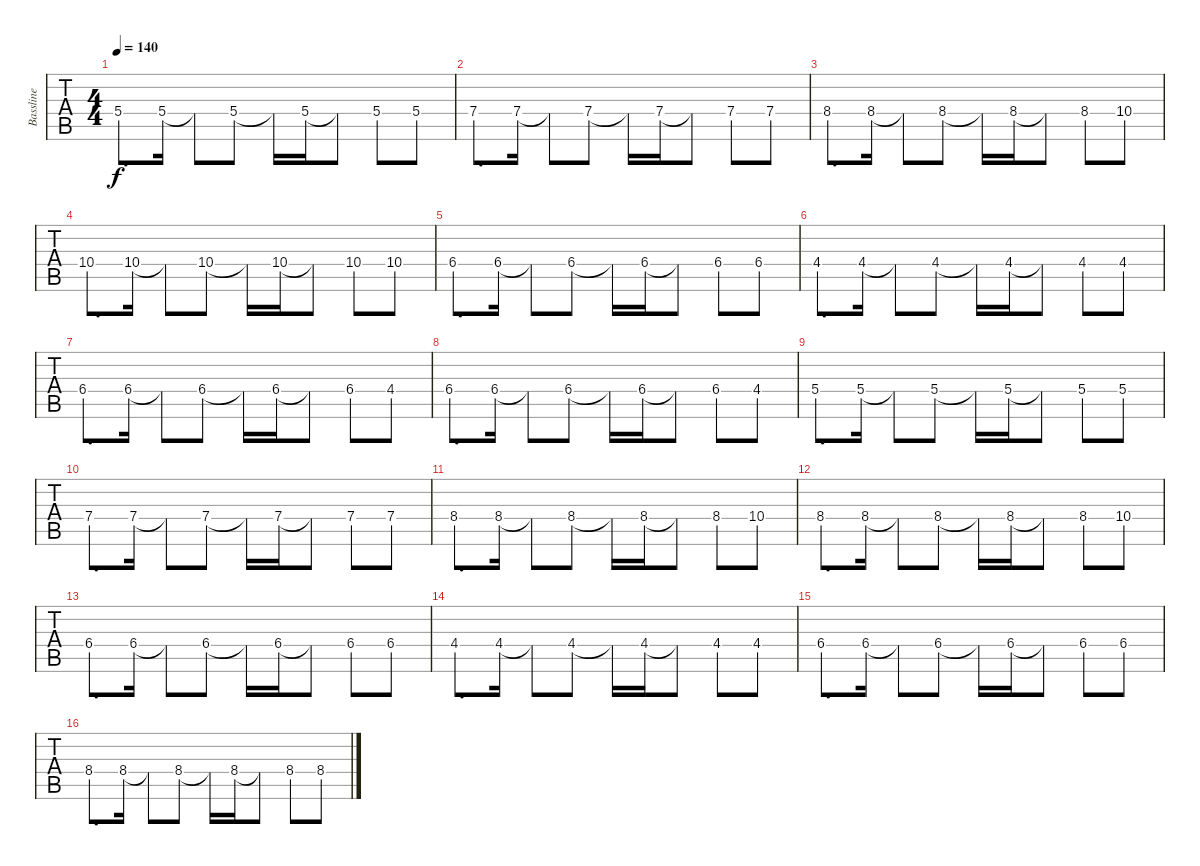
\track ("Bassline" "Bassline") {instrument electricbassfinger}
\staff {tabs}
\tuning (C3 G2 D2 A1 E1 B0) {hide}
\ts (4 4)
\section ("" "")
\tempo 140
\clef f4
\ks c
5.4.8{d dy f} 5.4.16 5.4{t}.8 5.4.8 5.4{t}.16 5.4.16 5.4{t}.8 5.4.8 5.4.8 |
7.4.8{d} 7.4.16 7.4{t}.8 7.4.8 7.4{t}.16 7.4.16 7.4{t}.8 7.4.8 7.4.8 |
8.4.8{d} 8.4.16 8.4{t}.8 8.4.8 8.4{t}.16 8.4.16 8.4{t}.8 8.4.8 10.4.8 |
10.4.8{d} 10.4.16 10.4{t}.8 10.4.8 10.4{t}.16 10.4.16 10.4{t}.8 10.4.8 10.4.8 |
\ks c#
6.4.8{d} 6.4.16 6.4{t}.8 6.4.8 6.4{t}.16 6.4.16 6.4{t}.8 6.4.8 6.4.8 |
4.4.8{d} 4.4.16 4.4{t}.8 4.4.8 4.4{t}.16 4.4.16 4.4{t}.8 4.4.8 4.4.8 |
6.4.8{d} 6.4.16 6.4{t}.8 6.4.8 6.4{t}.16 6.4.16 6.4{t}.8 6.4.8 4.4.8 |
6.4.8{d} 6.4.16 6.4{t}.8 6.4.8 6.4{t}.16 6.4.16 6.4{t}.8 6.4.8 4.4.8 |
\ks c
5.4.8{d} 5.4.16 5.4{t}.8 5.4.8 5.4{t}.16 5.4.16 5.4{t}.8 5.4.8 5.4.8 |
7.4.8{d} 7.4.16 7.4{t}.8 7.4.8 7.4{t}.16 7.4.16 7.4{t}.8 7.4.8 7.4.8 |
8.4.8{d} 8.4.16 8.4{t}.8 8.4.8 8.4{t}.16 8.4.16 8.4{t}.8 8.4.8 10.4.8 |
8.4.8{d} 8.4.16 8.4{t}.8 8.4.8 8.4{t}.16 8.4.16 8.4{t}.8 8.4.8 10.4.8 |
\ks c#
6.4.8{d} 6.4.16 6.4{t}.8 6.4.8 6.4{t}.16 6.4.16 6.4{t}.8 6.4.8 6.4.8 |
4.4.8{d} 4.4.16 4.4{t}.8 4.4.8 4.4{t}.16 4.4.16 4.4{t}.8 4.4.8 4.4.8 |
6.4.8{d} 6.4.16 6.4{t}.8 6.4.8 6.4{t}.16 6.4.16 6.4{t}.8 6.4.8 6.4.8 |
8.4.8{d} 8.4.16 8.4{t}.8 8.4.8 8.4{t}.16 8.4.16 8.4{t}.8 8.4.8 8.4.8
